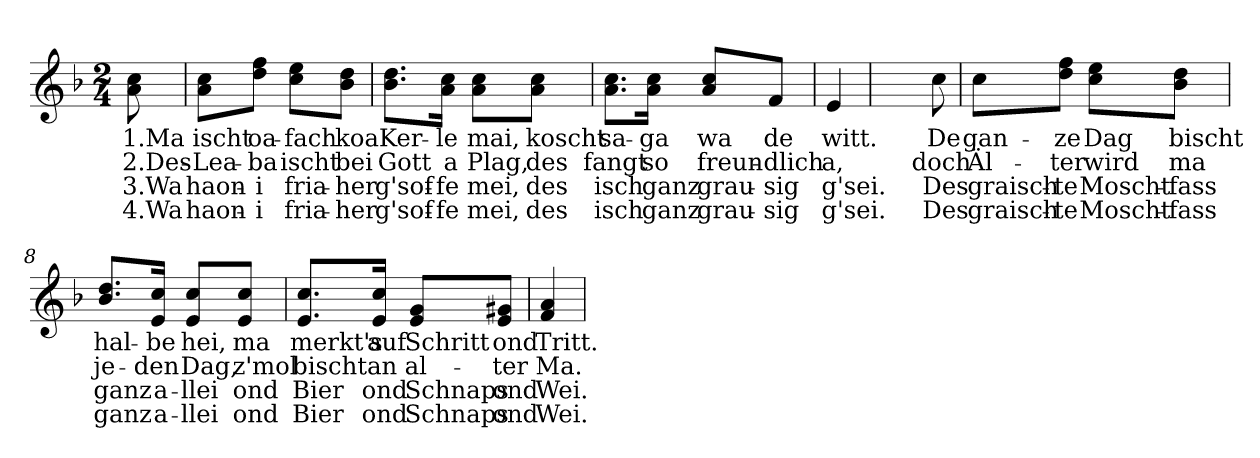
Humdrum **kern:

**kern	**text	**text	**text	**text
*part1	*part1	*part1	*part1	*part1
*staff1	*staff1	*staff1	*staff1	*staff1
!!LO:PB:g=z
*clefG2	*	*	*	*
*k[b-]	*	*	*	*
*F:	*	*	*	*
*M2/4	*	*	*	*
=1	=1	=1	=1	=1
!	!LO:LY:b:color=#000000	!LO:LY:b:color=#000000	!LO:LY:b:color=#000000	!LO:LY:b:color=#000000
8ai\ 8cci	1.Ma	2.Des-	3.Wa	4.Wa
=2	=2	=2	=2	=2
!	!LO:LY:b:color=#000000	!LO:LY:b:color=#000000	!LO:LY:b:color=#000000	!LO:LY:b:color=#000000
8ai\ 8cciL	ischt	-Lea-	haon-	haon-
!	!LO:LY:b:color=#000000	!LO:LY:b:color=#000000	!LO:LY:b:color=#000000	!LO:LY:b:color=#000000
8ddi\ 8ffiJ	oa-	-ba	-i	-i
!	!LO:LY:b:color=#000000	!LO:LY:b:color=#000000	!LO:LY:b:color=#000000	!LO:LY:b:color=#000000
8cci\ 8eeiL	-fach	ischt	fria-	fria-
!	!LO:LY:b:color=#000000	!LO:LY:b:color=#000000	!LO:LY:b:color=#000000	!LO:LY:b:color=#000000
8b-i\ 8ddiJ	koa	bei	-her	-her
=3	=3	=3	=3	=3
!	!LO:LY:b:color=#000000	!LO:LY:b:color=#000000	!LO:LY:b:color=#000000	!LO:LY:b:color=#000000
8.b-i\ 8.ddiL	Ker-	Gott	g'sof-	g'sof-
!	!LO:LY:b:color=#000000	!LO:LY:b:color=#000000	!LO:LY:b:color=#000000	!LO:LY:b:color=#000000
16ai\ 16cciJk	-le	a	-fe	-fe
!	!LO:LY:b:color=#000000	!LO:LY:b:color=#000000	!LO:LY:b:color=#000000	!LO:LY:b:color=#000000
8ai\ 8cciL	mai,	Plag,	mei,	mei,
!	!LO:LY:b:color=#000000	!LO:LY:b:color=#000000	!LO:LY:b:color=#000000	!LO:LY:b:color=#000000
8ai\ 8cciJ	koscht	des	des	des
=4	=4	=4	=4	=4
!	!LO:LY:b:color=#000000	!LO:LY:b:color=#000000	!LO:LY:b:color=#000000	!LO:LY:b:color=#000000
8.ai\ 8.cciL	sa-	fangt	isch	isch
!	!LO:LY:b:color=#000000	!LO:LY:b:color=#000000	!LO:LY:b:color=#000000	!LO:LY:b:color=#000000
16ai\ 16cciJk	-ga	so	ganz	ganz
!	!LO:LY:b:color=#000000	!LO:LY:b:color=#000000	!LO:LY:b:color=#000000	!LO:LY:b:color=#000000
8ai/ 8cciL	wa	freun-	grau-	grau-
!	!LO:LY:b:color=#000000	!LO:LY:b:color=#000000	!LO:LY:b:color=#000000	!LO:LY:b:color=#000000
8fi/J	de	-dlich	-sig	-sig
=5	=5	=5	=5	=5
!	!LO:LY:b:color=#000000	!LO:LY:b:color=#000000	!LO:LY:b:color=#000000	!LO:LY:b:color=#000000
4ei/	witt.	a,	g'sei.	g'sei.
!!LO:LB:g=z
=6	=6	=6	=6	=6
4.ryy	.	.	.	.
!	!LO:LY:b:color=#000000	!LO:LY:b:color=#000000	!LO:LY:b:color=#000000	!LO:LY:b:color=#000000
8cci\	De	doch	Des	Des
=7	=7	=7	=7	=7
!	!LO:LY:b:color=#000000	!LO:LY:b:color=#000000	!LO:LY:b:color=#000000	!LO:LY:b:color=#000000
8cci\L	gan-	Äl-	graisch-	graisch-
!	!LO:LY:b:color=#000000	!LO:LY:b:color=#000000	!LO:LY:b:color=#000000	!LO:LY:b:color=#000000
8ddi\ 8ffiJ	-ze	-ter	-te	-te
!	!LO:LY:b:color=#000000	!LO:LY:b:color=#000000	!LO:LY:b:color=#000000	!LO:LY:b:color=#000000
8cci\ 8eeiL	Dag	wird	Moscht-	Moscht-
!	!LO:LY:b:color=#000000	!LO:LY:b:color=#000000	!LO:LY:b:color=#000000	!LO:LY:b:color=#000000
8b-i\ 8ddiJ	bischt	ma	-fass	-fass
=8	=8	=8	=8	=8
!	!LO:LY:b:color=#000000	!LO:LY:b:color=#000000	!LO:LY:b:color=#000000	!LO:LY:b:color=#000000
8.b-i/ 8.ddiL	hal-	je-	ganz	ganz
!	!LO:LY:b:color=#000000	!LO:LY:b:color=#000000	!LO:LY:b:color=#000000	!LO:LY:b:color=#000000
16ei/ 16cciJk	-be	-den	a-	a-
!	!LO:LY:b:color=#000000	!LO:LY:b:color=#000000	!LO:LY:b:color=#000000	!LO:LY:b:color=#000000
8ei/ 8cciL	hei,	Dag,	-llei	-llei
!	!LO:LY:b:color=#000000	!LO:LY:b:color=#000000	!LO:LY:b:color=#000000	!LO:LY:b:color=#000000
8ei/ 8cciJ	ma	z'mol	ond	ond
=9	=9	=9	=9	=9
!	!LO:LY:b:color=#000000	!LO:LY:b:color=#000000	!LO:LY:b:color=#000000	!LO:LY:b:color=#000000
8.ei/ 8.cciL	merkt's	bischt	Bier	Bier
!	!LO:LY:b:color=#000000	!LO:LY:b:color=#000000	!LO:LY:b:color=#000000	!LO:LY:b:color=#000000
16ei/ 16cciJk	auf	an	ond	ond
!	!LO:LY:b:color=#000000	!LO:LY:b:color=#000000	!LO:LY:b:color=#000000	!LO:LY:b:color=#000000
8ei/ 8giL	Schritt	al-	Schnaps	Schnaps
!	!LO:LY:b:color=#000000	!LO:LY:b:color=#000000	!LO:LY:b:color=#000000	!LO:LY:b:color=#000000
8ei/ 8g#XiJ	ond	-ter	ond	ond
=10	=10	=10	=10	=10
!	!LO:LY:b:color=#000000	!LO:LY:b:color=#000000	!LO:LY:b:color=#000000	!LO:LY:b:color=#000000
4fi/ 4ai	Tritt.	Ma.	Wei.	Wei.
=	=	=	=	=
*-	*-	*-	*-	*-
